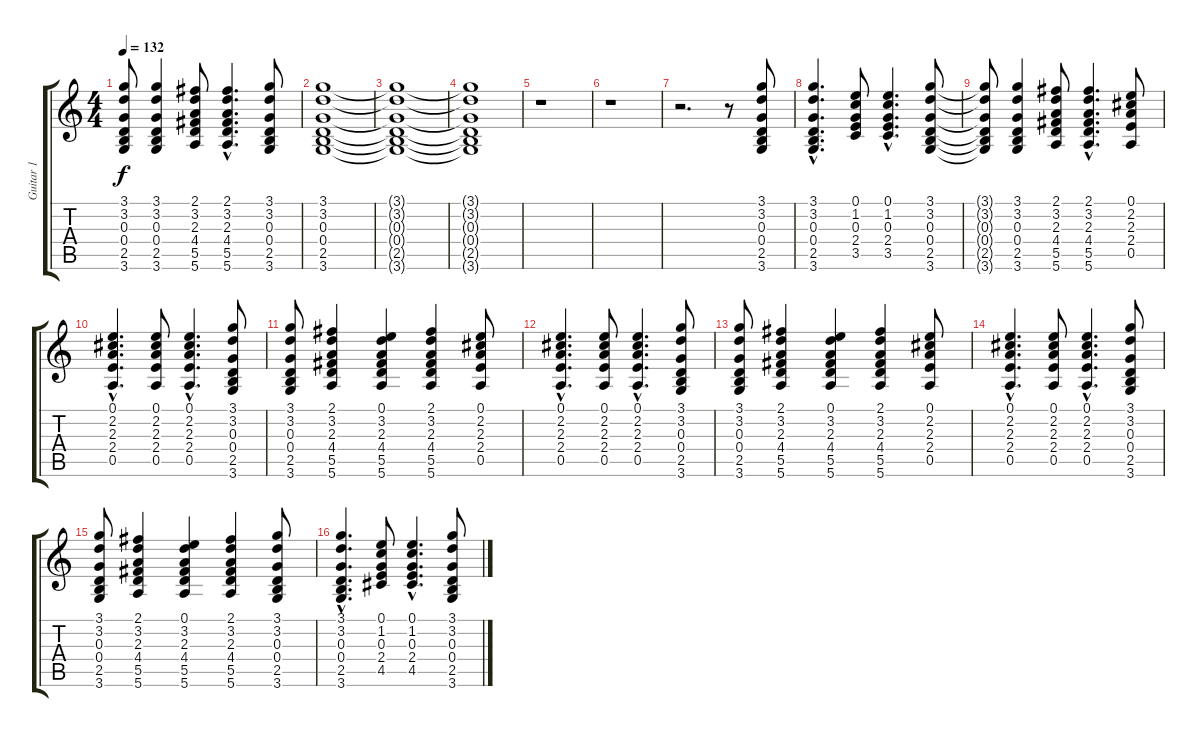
\track ("Guitar 1" "Guitar 1") {instrument electricguitarjazz}
\staff {score tabs}
\tuning (E4 B3 G3 D3 A2 E2) {hide}
\ts (4 4)
\tempo 132
\clef g2
\ks c
(3.1{t} 3.2{t} 0.3{t} 0.4{t} 2.5{t} 3.6{t}).8{dy f} (3.1 3.2 0.3 0.4 2.5 3.6).4 (2.1 3.2 2.3 4.4 5.5 5.6).8 (2.1{hac} 3.2{hac} 2.3{hac} 4.4{hac} 5.5{hac} 5.6{hac}).4{d} (3.1 3.2 0.3 0.4 2.5 3.6).8 |
(3.1 3.2 0.3 0.4 2.5 3.6).1 |
(3.1{t} 3.2{t} 0.3{t} 0.4{t} 2.5{t} 3.6{t}).1 |
(3.1{t} 3.2{t} 0.3{t} 0.4{t} 2.5{t} 3.6{t}).1 |
r.1 |
r.1 |
r.2{d} r.8 (3.1 3.2 0.3 0.4 2.5 3.6).8 |
(3.1{hac} 3.2{hac} 0.3{hac} 0.4{hac} 2.5{hac} 3.6{hac}).4{d} (0.1 1.2 0.3 2.4 3.5).8 (0.1{hac} 1.2{hac} 0.3{hac} 2.4{hac} 3.5{hac}).4{d} (3.1 3.2 0.3 0.4 2.5 3.6).8 |
(3.1{t} 3.2{t} 0.3{t} 0.4{t} 2.5{t} 3.6{t}).8 (3.1 3.2 0.3 0.4 2.5 3.6).4 (2.1 3.2 2.3 4.4 5.5 5.6).8 (2.1{hac} 3.2{hac} 2.3{hac} 4.4{hac} 5.5{hac} 5.6{hac}).4{d} (0.1 2.2 2.3 2.4 0.5).8 |
(0.1{hac} 2.2{hac} 2.3{hac} 2.4{hac} 0.5{hac}).4{d} (0.1 2.2 2.3 2.4 0.5).8 (0.1{hac} 2.2{hac} 2.3{hac} 2.4{hac} 0.5{hac}).4{d} (3.1 3.2 0.3 0.4 2.5 3.6).8 |
(3.1 3.2 0.3 0.4 2.5 3.6).8 (2.1 3.2 2.3 4.4 5.5 5.6).4 (0.1 3.2 2.3 4.4 5.5 5.6).4 (2.1 3.2 2.3 4.4 5.5 5.6).4 (0.1 2.2 2.3 2.4 0.5).8 |
(0.1{hac} 2.2{hac} 2.3{hac} 2.4{hac} 0.5{hac}).4{d} (0.1 2.2 2.3 2.4 0.5).8 (0.1{hac} 2.2{hac} 2.3{hac} 2.4{hac} 0.5{hac}).4{d} (3.1 3.2 0.3 0.4 2.5 3.6).8 |
(3.1 3.2 0.3 0.4 2.5 3.6).8 (2.1 3.2 2.3 4.4 5.5 5.6).4 (0.1 3.2 2.3 4.4 5.5 5.6).4 (2.1 3.2 2.3 4.4 5.5 5.6).4 (0.1 2.2 2.3 2.4 0.5).8 |
(0.1{hac} 2.2{hac} 2.3{hac} 2.4{hac} 0.5{hac}).4{d} (0.1 2.2 2.3 2.4 0.5).8 (0.1{hac} 2.2{hac} 2.3{hac} 2.4{hac} 0.5{hac}).4{d} (3.1 3.2 0.3 0.4 2.5 3.6).8 |
(3.1 3.2 0.3 0.4 2.5 3.6).8 (2.1 3.2 2.3 4.4 5.5 5.6).4 (0.1 3.2 2.3 4.4 5.5 5.6).4 (2.1 3.2 2.3 4.4 5.5 5.6).4 (3.1 3.2 0.3 0.4 2.5 3.6).8 |
(3.1{hac} 3.2{hac} 0.3{hac} 0.4{hac} 2.5{hac} 3.6{hac}).4{d} (0.1 1.2 0.3 2.4 4.5).8 (0.1{hac} 1.2{hac} 0.3{hac} 2.4{hac} 4.5{hac}).4{d} (3.1 3.2 0.3 0.4 2.5 3.6).8
